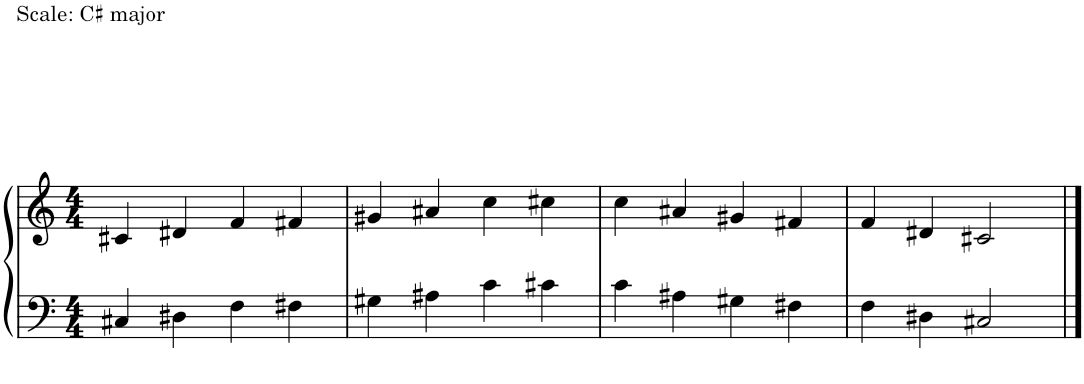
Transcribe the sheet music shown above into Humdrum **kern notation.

**kern	**kern
*part1	*part1
*staff2	*staff1
*I"Piano	*
*I'Pno.	*
!!LO:PB:g=z
*clefF4	*clefG2
*k[]	*k[]
*M4/4	*M4/4
=1	=1
!	!LO:TX:a:t=Scale&colon; C♯ major
!LO:TX:a:t=Scale&colon; C♯ major	!
4C#X/	4c#X/
4D#X\	4d#X/
4F\	4f/
4F#X\	4f#X/
=2	=2
4G#X\	4g#X/
4A#X\	4a#X/
4c\	4cc\
4c#X\	4cc#X\
=3	=3
4c\	4cc\
4A#X\	4a#X/
4G#X\	4g#X/
4F#X\	4f#X/
=4	=4
4F\	4f/
4D#X\	4d#X/
2C#X/	2c#X/
==	==
*-	*-
